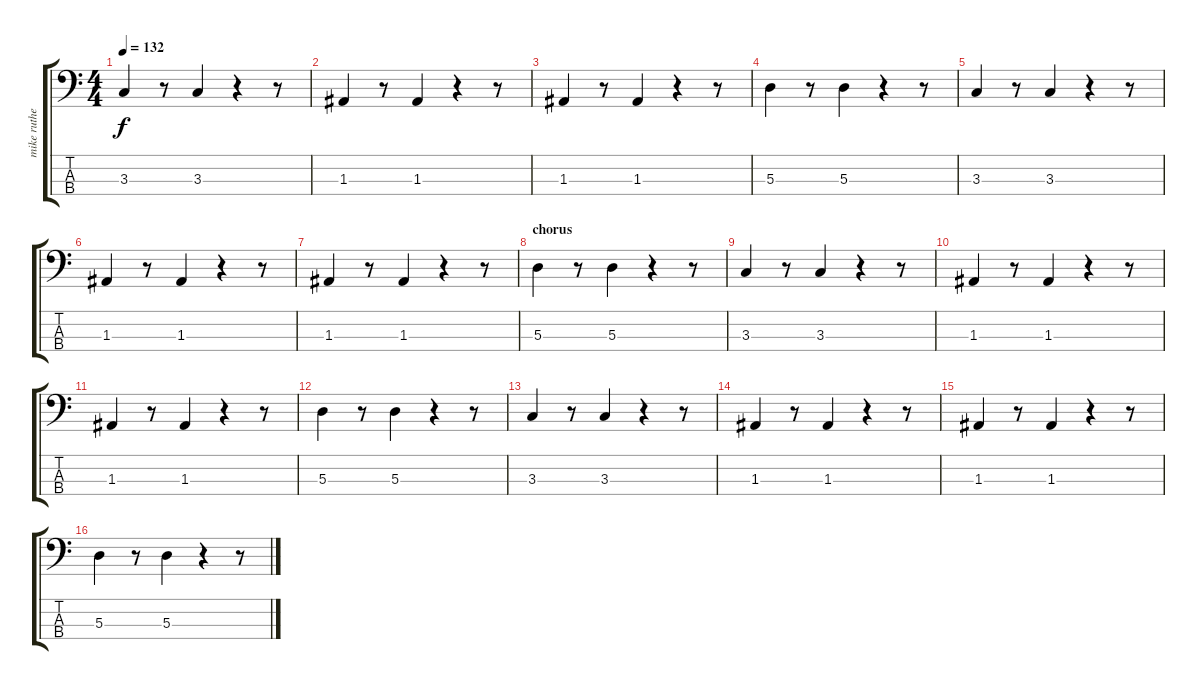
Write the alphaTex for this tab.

\track ("mike rutherford" "mike ruthe") {instrument electricbassfinger}
\staff {score tabs}
\tuning (G2 D2 A1 E1) {hide}
\ts (4 4)
\tempo 132
\clef f4
\ks c
3.3.4{dy f} r.8 3.3.4 r.4 r.8 |
1.3.4 r.8 1.3.4 r.4 r.8 |
1.3.4 r.8 1.3.4 r.4 r.8 |
5.3.4 r.8 5.3.4 r.4 r.8 |
3.3.4 r.8 3.3.4 r.4 r.8 |
1.3.4 r.8 1.3.4 r.4 r.8 |
1.3.4 r.8 1.3.4 r.4 r.8 |
\section ("" "chorus")
5.3.4 r.8 5.3.4 r.4 r.8 |
3.3.4 r.8 3.3.4 r.4 r.8 |
1.3.4 r.8 1.3.4 r.4 r.8 |
1.3.4 r.8 1.3.4 r.4 r.8 |
5.3.4 r.8 5.3.4 r.4 r.8 |
3.3.4 r.8 3.3.4 r.4 r.8 |
1.3.4 r.8 1.3.4 r.4 r.8 |
1.3.4 r.8 1.3.4 r.4 r.8 |
5.3.4 r.8 5.3.4 r.4 r.8
